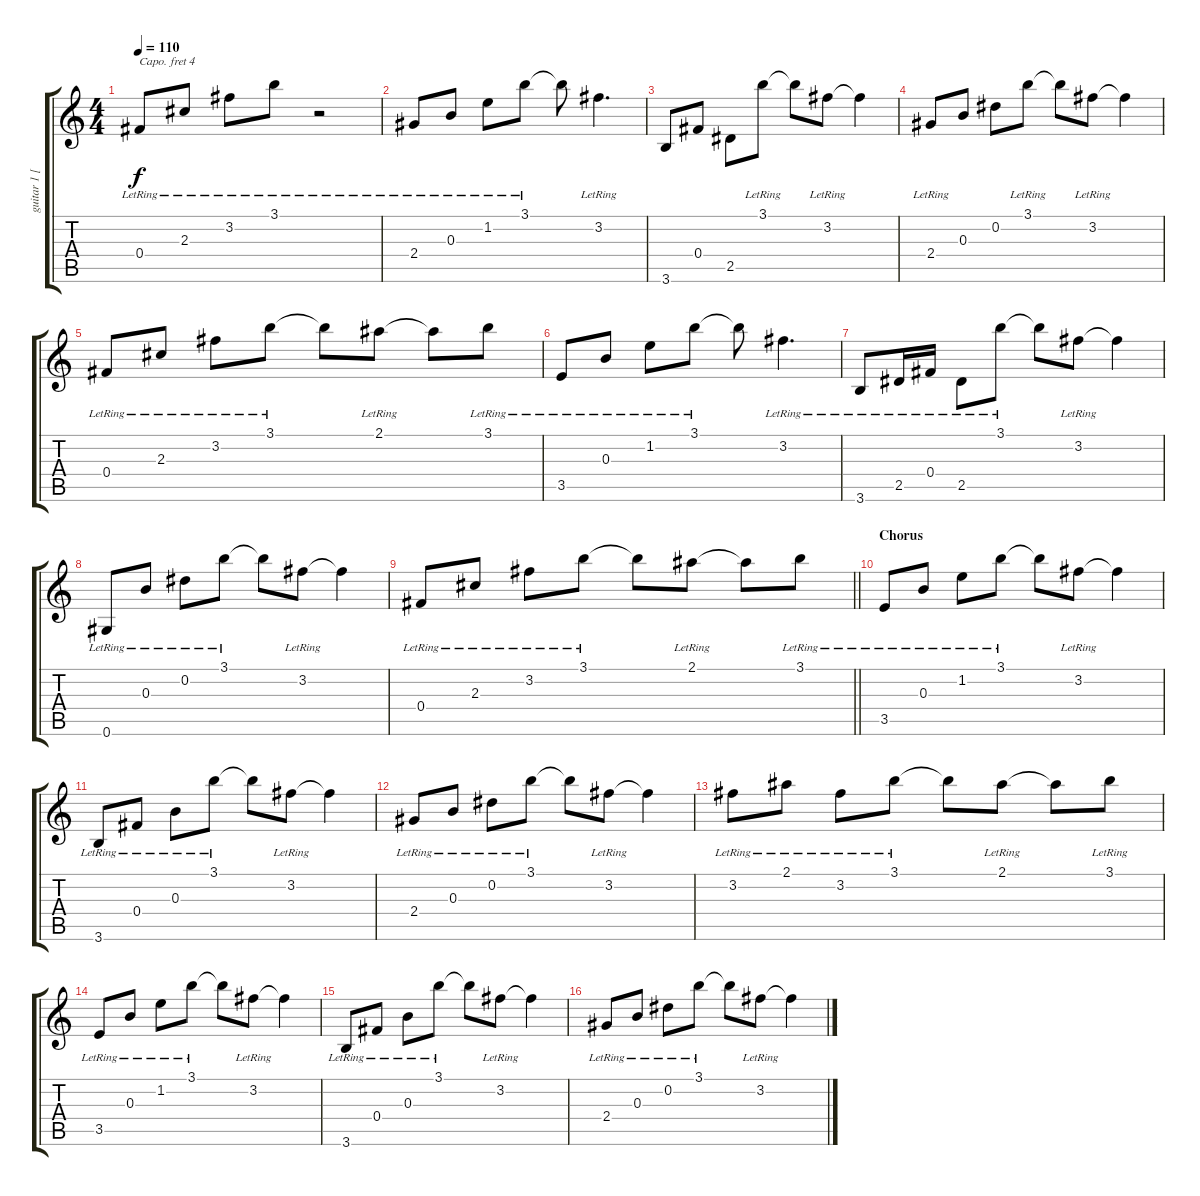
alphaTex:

\track ("guitar 1 [capo 4]" "guitar 1 [") {instrument electricguitarjazz}
\staff {score tabs}
\capo 4
\tuning (E4 B3 G3 D3 A2 E2) {hide}
\ts (4 4)
\tempo 110
\clef g2
\ks c
0.4{lr}.8{dy f} 2.3{lr}.8 3.2{lr}.8 3.1{lr}.8 r.2 |
2.4{lr}.8 0.3{lr}.8 1.2{lr}.8 3.1{lr}.8 3.1{t}.8 3.2{lr}.4{d} |
3.6.8 0.4.8 2.5.8 3.1{lr}.8 3.1{t}.8 3.2{lr}.8 3.2{t}.4 |
2.4{lr}.8 0.3.8 0.2.8 3.1{lr}.8 3.1{t}.8 3.2{lr}.8 3.2{t}.4 |
0.4{lr}.8 2.3{lr}.8 3.2{lr}.8 3.1{lr}.8 3.1{t}.8 2.1{lr}.8 2.1{t}.8 3.1{lr}.8 |
3.5{lr}.8 0.3{lr}.8 1.2{lr}.8 3.1{lr}.8 3.1{t}.8 3.2{lr}.4{d} |
3.6{lr}.8 2.5{lr}.16 0.4{lr}.16 2.5{lr}.8 3.1{lr}.8 3.1{t}.8 3.2{lr}.8 3.2{t}.4 |
0.6{lr}.8 0.3{lr}.8 0.2{lr}.8 3.1{lr}.8 3.1{t}.8 3.2{lr}.8 3.2{t}.4 |
\barLineRight lightlight
0.4{lr}.8 2.3{lr}.8 3.2{lr}.8 3.1{lr}.8 3.1{t}.8 2.1{lr}.8 2.1{t}.8 3.1{lr}.8 |
\section ("" "Chorus")
3.5{lr}.8 0.3{lr}.8 1.2{lr}.8 3.1{lr}.8 3.1{t}.8 3.2{lr}.8 3.2{t}.4 |
3.6{lr}.8 0.4{lr}.8 0.3{lr}.8 3.1{lr}.8 3.1{t}.8 3.2{lr}.8 3.2{t}.4 |
2.4{lr}.8 0.3{lr}.8 0.2{lr}.8 3.1{lr}.8 3.1{t}.8 3.2{lr}.8 3.2{t}.4 |
3.2{lr}.8 2.1{lr}.8 3.2{lr}.8 3.1{lr}.8 3.1{t}.8 2.1{lr}.8 2.1{t}.8 3.1{lr}.8 |
3.5{lr}.8 0.3{lr}.8 1.2{lr}.8 3.1{lr}.8 3.1{t}.8 3.2{lr}.8 3.2{t}.4 |
3.6{lr}.8 0.4{lr}.8 0.3{lr}.8 3.1{lr}.8 3.1{t}.8 3.2{lr}.8 3.2{t}.4 |
2.4{lr}.8 0.3{lr}.8 0.2{lr}.8 3.1{lr}.8 3.1{t}.8 3.2{lr}.8 3.2{t}.4
